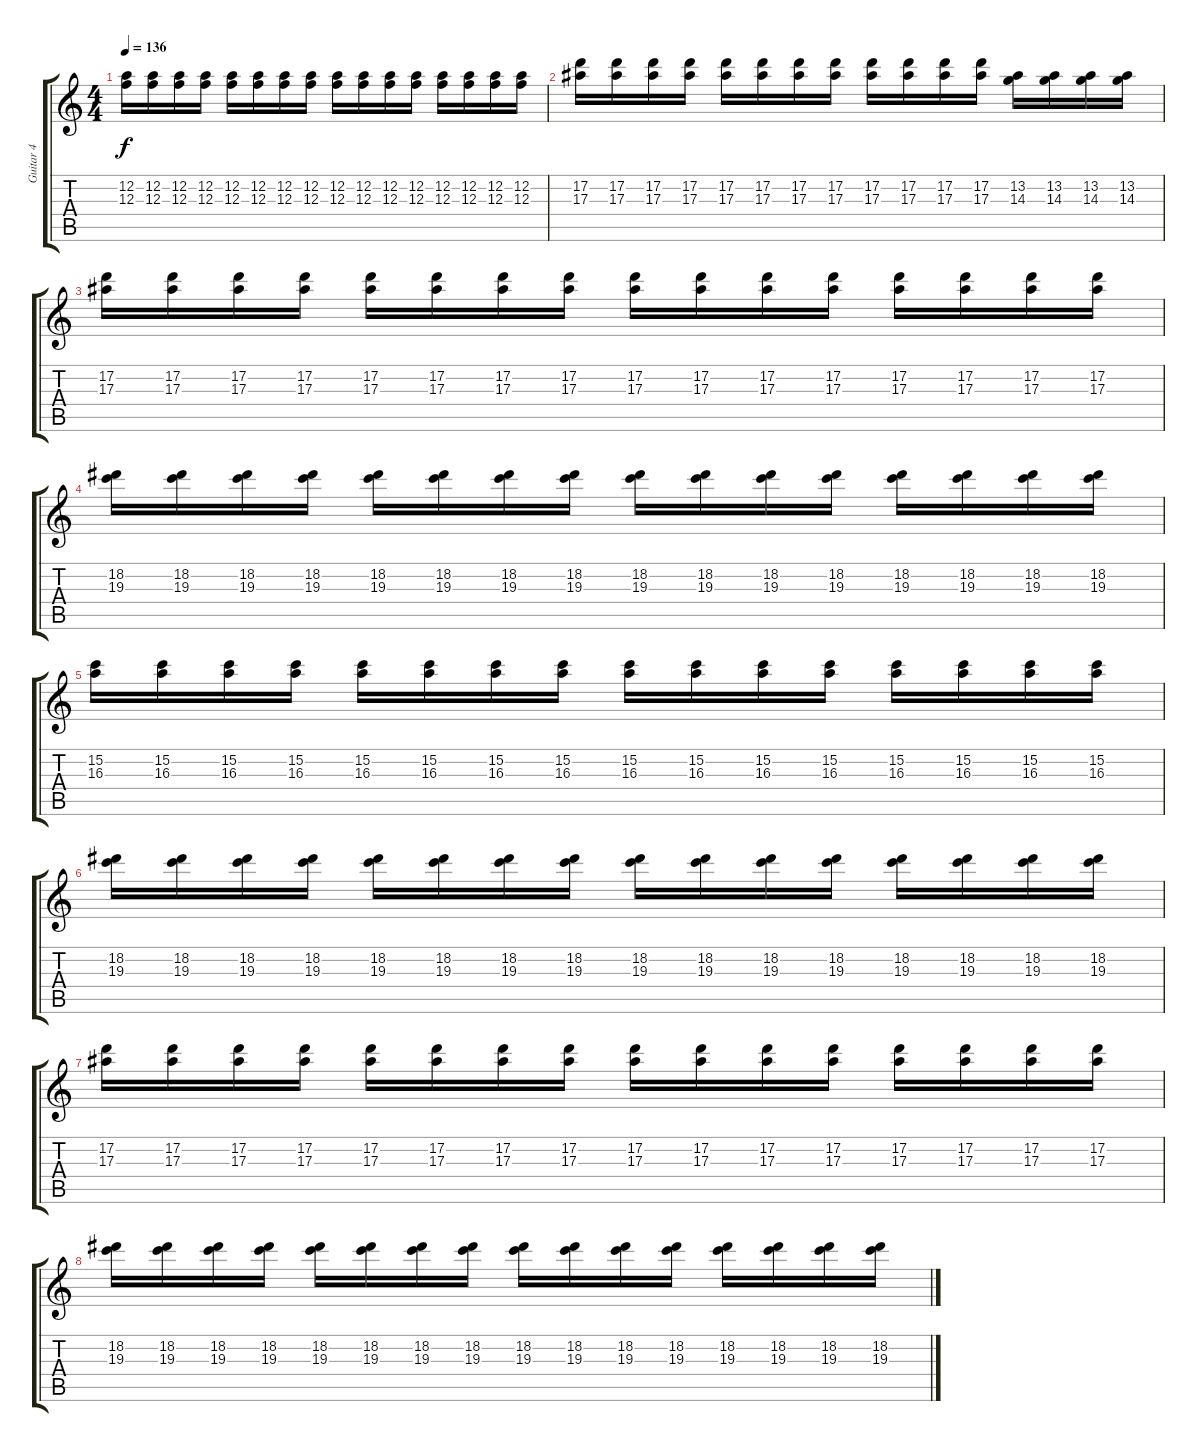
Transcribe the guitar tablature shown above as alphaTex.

\track ("Guitar 4" "Guitar 4") {instrument electricguitarclean}
\staff {score tabs}
\tuning (D4 A3 F3 C3 G2 C2) {hide}
\ts (4 4)
\tempo 136
\clef g2
\ks c
(12.2 12.3).16{dy f} (12.2 12.3).16 (12.2 12.3).16 (12.2 12.3).16 (12.2 12.3).16 (12.2 12.3).16 (12.2 12.3).16 (12.2 12.3).16 (12.2 12.3).16 (12.2 12.3).16 (12.2 12.3).16 (12.2 12.3).16 (12.2 12.3).16 (12.2 12.3).16 (12.2 12.3).16 (12.2 12.3).16 |
(17.2 17.3).16 (17.2 17.3).16 (17.2 17.3).16 (17.2 17.3).16 (17.2 17.3).16 (17.2 17.3).16 (17.2 17.3).16 (17.2 17.3).16 (17.2 17.3).16 (17.2 17.3).16 (17.2 17.3).16 (17.2 17.3).16 (13.2 14.3).16 (13.2 14.3).16 (13.2 14.3).16 (13.2 14.3).16 |
(17.2 17.3).16 (17.2 17.3).16 (17.2 17.3).16 (17.2 17.3).16 (17.2 17.3).16 (17.2 17.3).16 (17.2 17.3).16 (17.2 17.3).16 (17.2 17.3).16 (17.2 17.3).16 (17.2 17.3).16 (17.2 17.3).16 (17.2 17.3).16 (17.2 17.3).16 (17.2 17.3).16 (17.2 17.3).16 |
(18.2 19.3).16 (18.2 19.3).16 (18.2 19.3).16 (18.2 19.3).16 (18.2 19.3).16 (18.2 19.3).16 (18.2 19.3).16 (18.2 19.3).16 (18.2 19.3).16 (18.2 19.3).16 (18.2 19.3).16 (18.2 19.3).16 (18.2 19.3).16 (18.2 19.3).16 (18.2 19.3).16 (18.2 19.3).16 |
(15.2 16.3).16 (15.2 16.3).16 (15.2 16.3).16 (15.2 16.3).16 (15.2 16.3).16 (15.2 16.3).16 (15.2 16.3).16 (15.2 16.3).16 (15.2 16.3).16 (15.2 16.3).16 (15.2 16.3).16 (15.2 16.3).16 (15.2 16.3).16 (15.2 16.3).16 (15.2 16.3).16 (15.2 16.3).16 |
(18.2 19.3).16 (18.2 19.3).16 (18.2 19.3).16 (18.2 19.3).16 (18.2 19.3).16 (18.2 19.3).16 (18.2 19.3).16 (18.2 19.3).16 (18.2 19.3).16 (18.2 19.3).16 (18.2 19.3).16 (18.2 19.3).16 (18.2 19.3).16 (18.2 19.3).16 (18.2 19.3).16 (18.2 19.3).16 |
(17.2 17.3).16 (17.2 17.3).16 (17.2 17.3).16 (17.2 17.3).16 (17.2 17.3).16 (17.2 17.3).16 (17.2 17.3).16 (17.2 17.3).16 (17.2 17.3).16 (17.2 17.3).16 (17.2 17.3).16 (17.2 17.3).16 (17.2 17.3).16 (17.2 17.3).16 (17.2 17.3).16 (17.2 17.3).16 |
(18.2 19.3).16 (18.2 19.3).16 (18.2 19.3).16 (18.2 19.3).16 (18.2 19.3).16 (18.2 19.3).16 (18.2 19.3).16 (18.2 19.3).16 (18.2 19.3).16 (18.2 19.3).16 (18.2 19.3).16 (18.2 19.3).16 (18.2 19.3).16 (18.2 19.3).16 (18.2 19.3).16 (18.2 19.3).16
